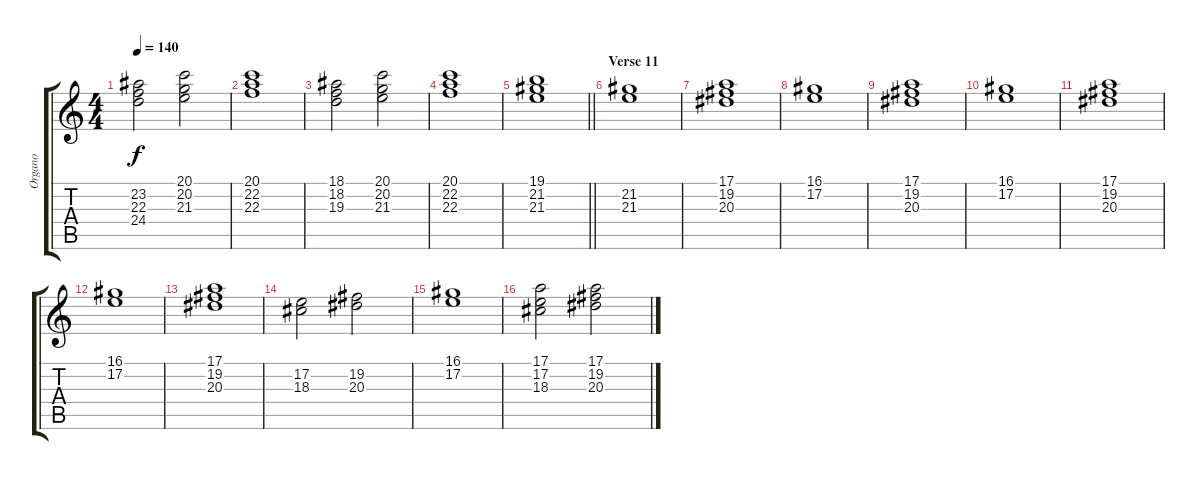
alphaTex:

\track ("Organo" "Organo") {instrument rockorgan}
\staff {score tabs}
\tuning (E4 B3 G3 D3 A2 E2) {hide}
\ts (4 4)
\tempo 140
\clef g2
\ks c
(23.2 22.3 24.4).2{dy f} (20.1 20.2 21.3).2 |
(20.1 22.2 22.3).1 |
(18.1 18.2 19.3).2 (20.1 20.2 21.3).2 |
(20.1 22.2 22.3).1 |
\barLineRight lightlight
(19.1 21.2 21.3).1 |
\section ("" "Verse 11")
(21.2 21.3).1 |
(17.1 19.2 20.3).1 |
(16.1 17.2).1 |
(17.1 19.2 20.3).1 |
(16.1 17.2).1 |
(17.1 19.2 20.3).1 |
(16.1 17.2).1 |
(17.1 19.2 20.3).1 |
(17.2 18.3).2 (19.2 20.3).2 |
(16.1 17.2).1 |
(17.1 17.2 18.3).2 (17.1 19.2 20.3).2
